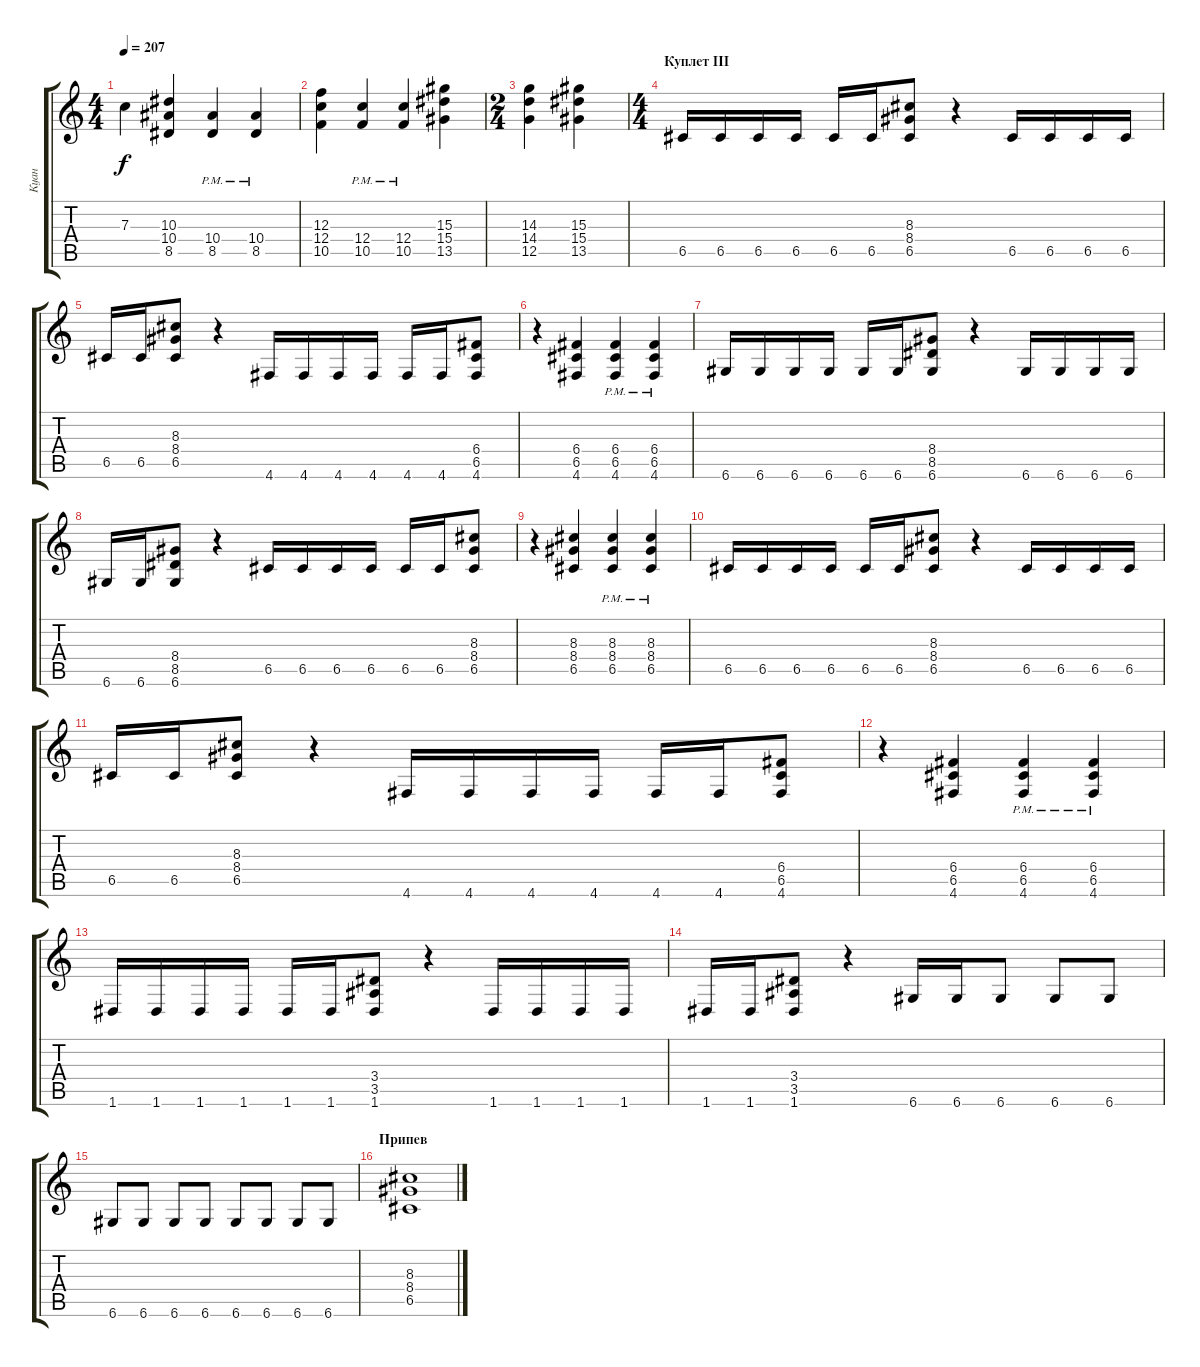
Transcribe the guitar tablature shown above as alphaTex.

\track ("Куан" "Куан") {instrument distortionguitar}
\staff {score tabs}
\tuning (D4 A3 F3 C3 G2 D2) {hide}
\ts (4 4)
\tempo 207
\clef g2
\ks c
7.3{t}.4{dy f} (10.3 10.4 8.5).4 (10.4{pm} 8.5{pm}).4 (10.4{pm} 8.5{pm}).4 |
(12.3 12.4 10.5).4 (12.4{pm} 10.5{pm}).4 (12.4{pm} 10.5{pm}).4 (15.3 15.4 13.5).4 |
\ts (2 4)
(14.3 14.4 12.5).4 (15.3 15.4 13.5).4 |
\ts (4 4)
\section ("" "Куплет III")
6.5.16 6.5.16 6.5.16 6.5.16 6.5.16 6.5.16 (8.3 8.4 6.5).8 r.4 6.5.16 6.5.16 6.5.16 6.5.16 |
6.5.16 6.5.16 (8.3 8.4 6.5).8 r.4 4.6.16 4.6.16 4.6.16 4.6.16 4.6.16 4.6.16 (6.4 6.5 4.6).8 |
r.4 (6.4 6.5 4.6).4 (6.4{pm} 6.5{pm} 4.6{pm}).4 (6.4{pm} 6.5{pm} 4.6{pm}).4 |
6.6.16 6.6.16 6.6.16 6.6.16 6.6.16 6.6.16 (8.4 8.5 6.6).8 r.4 6.6.16 6.6.16 6.6.16 6.6.16 |
6.6.16 6.6.16 (8.4 8.5 6.6).8 r.4 6.5.16 6.5.16 6.5.16 6.5.16 6.5.16 6.5.16 (8.3 8.4 6.5).8 |
r.4 (8.3 8.4 6.5).4 (8.3{pm} 8.4{pm} 6.5{pm}).4 (8.3{pm} 8.4{pm} 6.5{pm}).4 |
6.5.16 6.5.16 6.5.16 6.5.16 6.5.16 6.5.16 (8.3 8.4 6.5).8 r.4 6.5.16 6.5.16 6.5.16 6.5.16 |
6.5.16 6.5.16 (8.3 8.4 6.5).8 r.4 4.6.16 4.6.16 4.6.16 4.6.16 4.6.16 4.6.16 (6.4 6.5 4.6).8 |
r.4 (6.4 6.5 4.6).4 (6.4{pm} 6.5{pm} 4.6{pm}).4 (6.4{pm} 6.5{pm} 4.6{pm}).4 |
1.6.16 1.6.16 1.6.16 1.6.16 1.6.16 1.6.16 (3.4 3.5 1.6).8 r.4 1.6.16 1.6.16 1.6.16 1.6.16 |
1.6.16 1.6.16 (3.4 3.5 1.6).8 r.4 6.6.16 6.6.16 6.6.8 6.6.8 6.6.8 |
6.6.8 6.6.8 6.6.8 6.6.8 6.6.8 6.6.8 6.6.8 6.6.8 |
\section ("" "Припев")
(8.3 8.4 6.5).1
